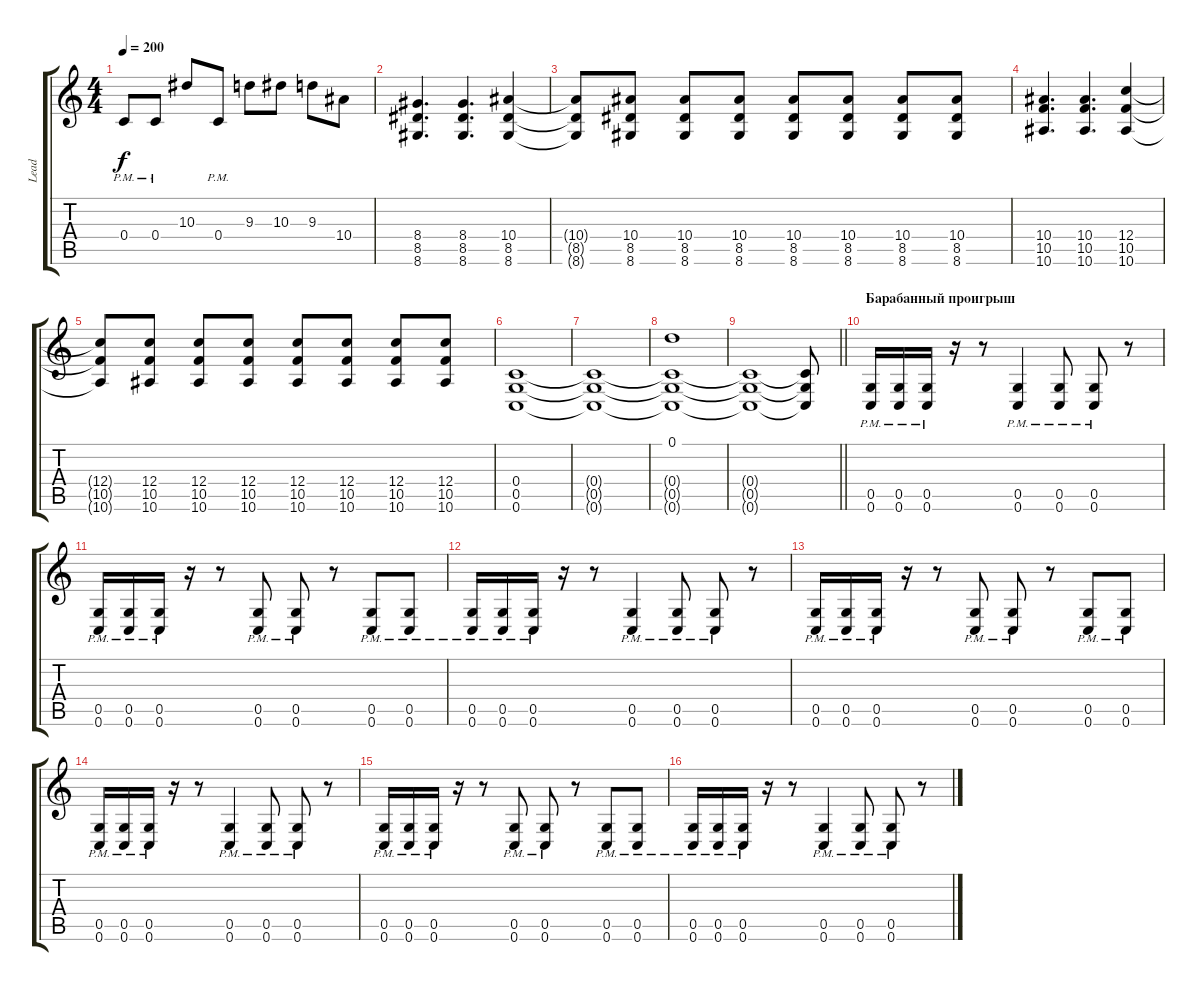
\track ("Lead" "Lead") {instrument distortionguitar}
\staff {score tabs}
\tuning (D4 A3 F3 C3 G2 C2) {hide}
\ts (4 4)
\tempo 200
\clef g2
\ks c
0.4{pm}.8{dy f} 0.4{pm}.8 10.3.8 0.4{pm}.8 9.3.8 10.3.8 9.3.8 10.4.8 |
(8.4 8.5 8.6).4{d} (8.4 8.5 8.6).4{d} (10.4 8.5 8.6).4 |
(10.4{t} 8.5{t} 8.6{t}).8 (10.4 8.5 8.6).8 (10.4 8.5 8.6).8 (10.4 8.5 8.6).8 (10.4 8.5 8.6).8 (10.4 8.5 8.6).8 (10.4 8.5 8.6).8 (10.4 8.5 8.6).8 |
(10.4 10.5 10.6).4{d} (10.4 10.5 10.6).4{d} (12.4 10.5 10.6).4 |
(12.4{t} 10.5{t} 10.6{t}).8 (12.4 10.5 10.6).8 (12.4 10.5 10.6).8 (12.4 10.5 10.6).8 (12.4 10.5 10.6).8 (12.4 10.5 10.6).8 (12.4 10.5 10.6).8 (12.4 10.5 10.6).8 |
(0.4 0.5 0.6).1 |
(0.4{t} 0.5{t} 0.6{t}).1 |
(0.1 0.4{t} 0.5{t} 0.6{t}).1 |
\barLineRight lightlight
(0.4{t} 0.5{t} 0.6{t}).1 (0.4{t} 0.5{t} 0.6{t}).8 |
\section ("" "Барабанный проигрыш")
(0.5{pm} 0.6{pm}).16 (0.5{pm} 0.6{pm}).16 (0.5{pm} 0.6{pm}).16 r.16 r.8 (0.5{pm} 0.6{pm}).4 (0.5{pm} 0.6{pm}).8 (0.5{pm} 0.6{pm}).8 r.8 |
(0.5{pm} 0.6{pm}).16 (0.5{pm} 0.6{pm}).16 (0.5{pm} 0.6{pm}).16 r.16 r.8 (0.5{pm} 0.6{pm}).8 (0.5{pm} 0.6{pm}).8 r.8 (0.5{pm} 0.6{pm}).8 (0.5{pm} 0.6{pm}).8 |
(0.5{pm} 0.6{pm}).16 (0.5{pm} 0.6{pm}).16 (0.5{pm} 0.6{pm}).16 r.16 r.8 (0.5{pm} 0.6{pm}).4 (0.5{pm} 0.6{pm}).8 (0.5{pm} 0.6{pm}).8 r.8 |
(0.5{pm} 0.6{pm}).16 (0.5{pm} 0.6{pm}).16 (0.5{pm} 0.6{pm}).16 r.16 r.8 (0.5{pm} 0.6{pm}).8 (0.5{pm} 0.6{pm}).8 r.8 (0.5{pm} 0.6{pm}).8 (0.5{pm} 0.6{pm}).8 |
(0.5{pm} 0.6{pm}).16 (0.5{pm} 0.6{pm}).16 (0.5{pm} 0.6{pm}).16 r.16 r.8 (0.5{pm} 0.6{pm}).4 (0.5{pm} 0.6{pm}).8 (0.5{pm} 0.6{pm}).8 r.8 |
(0.5{pm} 0.6{pm}).16 (0.5{pm} 0.6{pm}).16 (0.5{pm} 0.6{pm}).16 r.16 r.8 (0.5{pm} 0.6{pm}).8 (0.5{pm} 0.6{pm}).8 r.8 (0.5{pm} 0.6{pm}).8 (0.5{pm} 0.6{pm}).8 |
(0.5{pm} 0.6{pm}).16 (0.5{pm} 0.6{pm}).16 (0.5{pm} 0.6{pm}).16 r.16 r.8 (0.5{pm} 0.6{pm}).4 (0.5{pm} 0.6{pm}).8 (0.5{pm} 0.6{pm}).8 r.8
